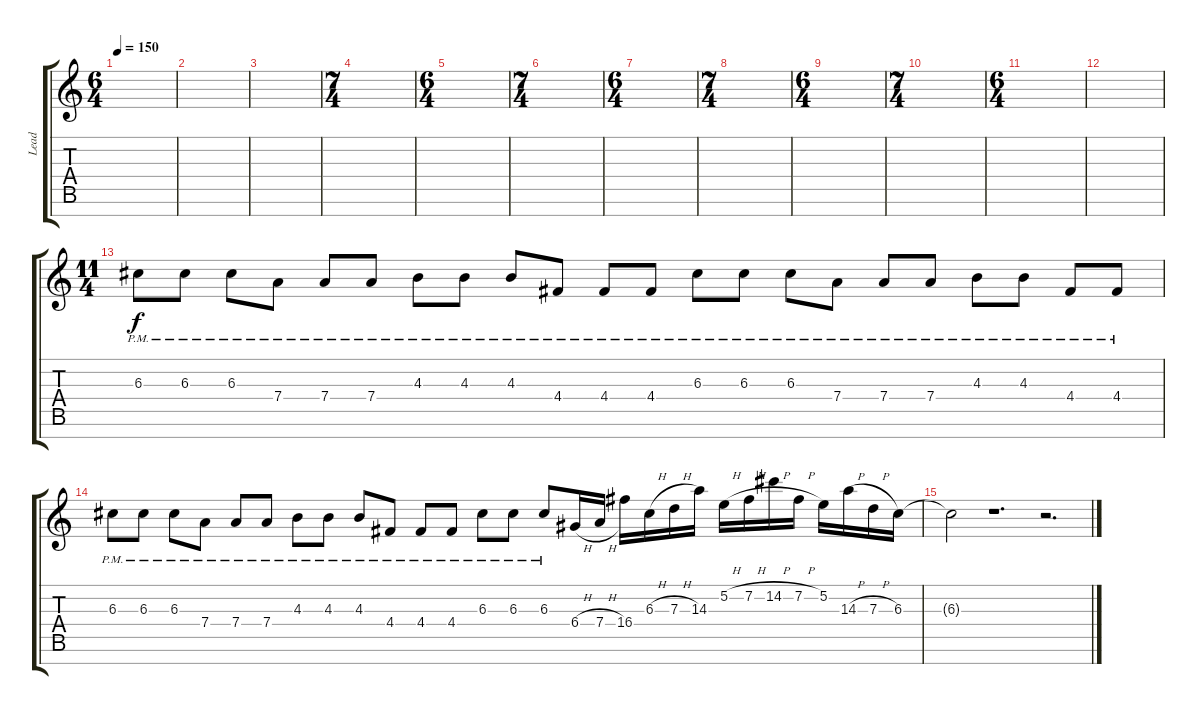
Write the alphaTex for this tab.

\track ("Lead" "Lead") {instrument distortionguitar}
\staff {score tabs}
\tuning (E4 B3 G3 D3 A2 E2 B1) {hide}
\ts (6 4)
\tempo 150
\clef g2
\ks c
|
|
|
\ts (7 4)
|
\ts (6 4)
|
\ts (7 4)
|
\ts (6 4)
|
\ts (7 4)
|
\ts (6 4)
|
\ts (7 4)
|
\ts (6 4)
|
|
\ts (11 4)
6.3{pm}.8 6.3{pm}.8 6.3{pm}.8 7.4{pm}.8 7.4{pm}.8 7.4{pm}.8 4.3{pm}.8 4.3{pm}.8 4.3{pm}.8 4.4{pm}.8 4.4{pm}.8 4.4{pm}.8 6.3{pm}.8 6.3{pm}.8 6.3{pm}.8 7.4{pm}.8 7.4{pm}.8 7.4{pm}.8 4.3{pm}.8 4.3{pm}.8 4.4{pm}.8 4.4{pm}.8 |
6.3{pm}.8 6.3{pm}.8 6.3{pm}.8 7.4{pm}.8 7.4{pm}.8 7.4{pm}.8 4.3{pm}.8 4.3{pm}.8 4.3{pm}.8 4.4{pm}.8 4.4{pm}.8 4.4{pm}.8 6.3{pm}.8 6.3{pm}.8 6.3{pm}.8 6.4{h}.16 7.4{h}.16 16.4.16 6.3{h}.16 7.3{h}.16 14.3.16 5.2{h}.16 7.2{h}.16 14.2{h}.16 7.2{h}.16 5.2.16 14.3{h}.16 7.3{h}.16 6.3.16 |
6.3{t}.2 r.1{d} r.2{d}
